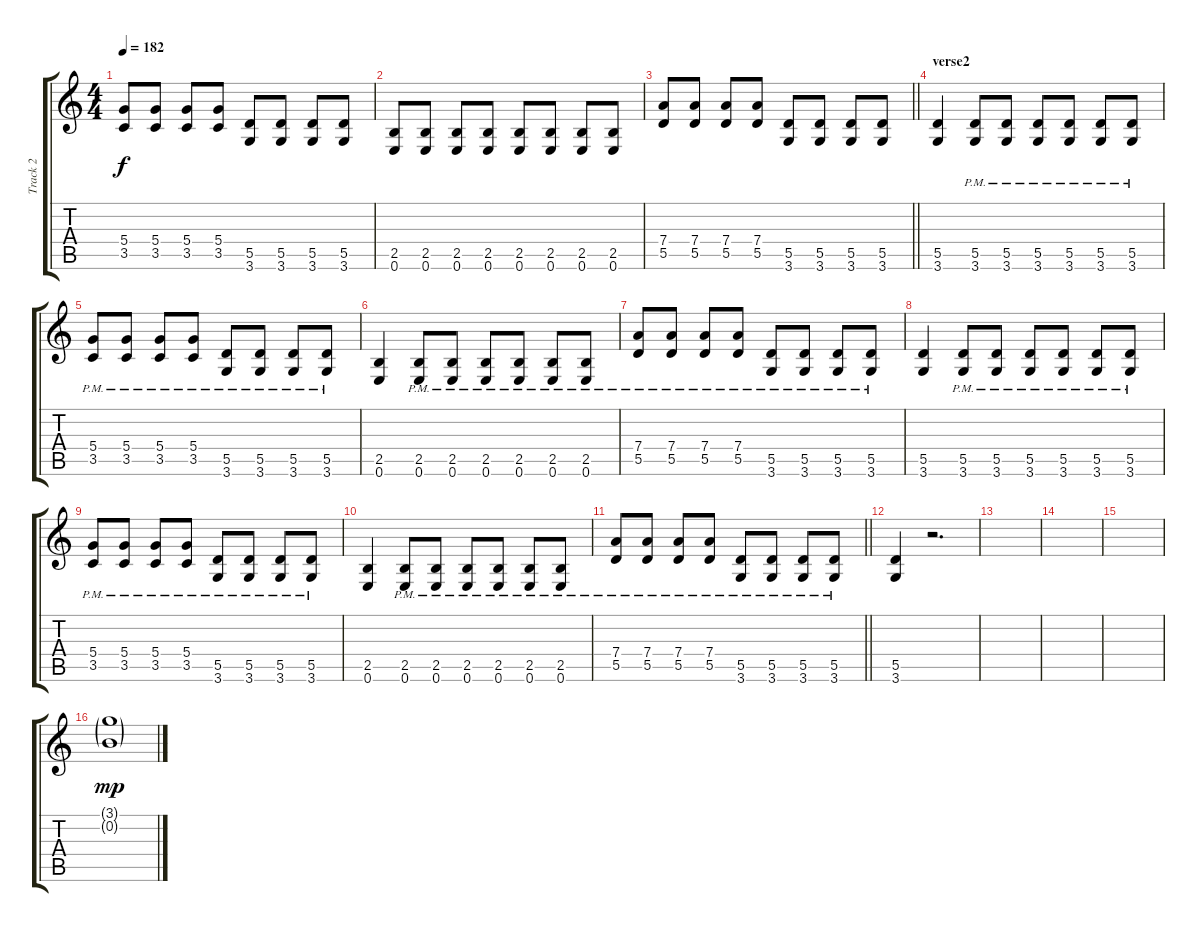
\track ("Track 2" "Track 2") {instrument overdrivenguitar}
\staff {score tabs}
\tuning (E4 B3 G3 D3 A2 E2) {hide}
\ts (4 4)
\tempo 182
\clef g2
\ks c
(5.4 3.5).8{dy f} (5.4 3.5).8 (5.4 3.5).8 (5.4 3.5).8 (5.5 3.6).8 (5.5 3.6).8 (5.5 3.6).8 (5.5 3.6).8 |
(2.5 0.6).8 (2.5 0.6).8 (2.5 0.6).8 (2.5 0.6).8 (2.5 0.6).8 (2.5 0.6).8 (2.5 0.6).8 (2.5 0.6).8 |
\barLineRight lightlight
(7.4 5.5).8 (7.4 5.5).8 (7.4 5.5).8 (7.4 5.5).8 (5.5 3.6).8 (5.5 3.6).8 (5.5 3.6).8 (5.5 3.6).8 |
\section ("" "verse2")
(5.5 3.6).4 (5.5{pm} 3.6{pm}).8 (5.5{pm} 3.6{pm}).8 (5.5{pm} 3.6{pm}).8 (5.5{pm} 3.6{pm}).8 (5.5{pm} 3.6{pm}).8 (5.5{pm} 3.6{pm}).8 |
(5.4{pm} 3.5{pm}).8 (5.4{pm} 3.5{pm}).8 (5.4{pm} 3.5{pm}).8 (5.4{pm} 3.5{pm}).8 (5.5{pm} 3.6{pm}).8 (5.5{pm} 3.6{pm}).8 (5.5{pm} 3.6{pm}).8 (5.5{pm} 3.6{pm}).8 |
(2.5 0.6).4 (2.5{pm} 0.6{pm}).8 (2.5{pm} 0.6{pm}).8 (2.5{pm} 0.6{pm}).8 (2.5{pm} 0.6{pm}).8 (2.5{pm} 0.6{pm}).8 (2.5{pm} 0.6{pm}).8 |
(7.4{pm} 5.5{pm}).8 (7.4{pm} 5.5{pm}).8 (7.4{pm} 5.5{pm}).8 (7.4{pm} 5.5{pm}).8 (5.5{pm} 3.6{pm}).8 (5.5{pm} 3.6{pm}).8 (5.5{pm} 3.6{pm}).8 (5.5{pm} 3.6{pm}).8 |
(5.5 3.6).4 (5.5{pm} 3.6{pm}).8 (5.5{pm} 3.6{pm}).8 (5.5{pm} 3.6{pm}).8 (5.5{pm} 3.6{pm}).8 (5.5{pm} 3.6{pm}).8 (5.5{pm} 3.6{pm}).8 |
(5.4{pm} 3.5{pm}).8 (5.4{pm} 3.5{pm}).8 (5.4{pm} 3.5{pm}).8 (5.4{pm} 3.5{pm}).8 (5.5{pm} 3.6{pm}).8 (5.5{pm} 3.6{pm}).8 (5.5{pm} 3.6{pm}).8 (5.5{pm} 3.6{pm}).8 |
(2.5 0.6).4 (2.5{pm} 0.6{pm}).8 (2.5{pm} 0.6{pm}).8 (2.5{pm} 0.6{pm}).8 (2.5{pm} 0.6{pm}).8 (2.5{pm} 0.6{pm}).8 (2.5{pm} 0.6{pm}).8 |
\barLineRight lightlight
(7.4{pm} 5.5{pm}).8 (7.4{pm} 5.5{pm}).8 (7.4{pm} 5.5{pm}).8 (7.4{pm} 5.5{pm}).8 (5.5{pm} 3.6{pm}).8 (5.5{pm} 3.6{pm}).8 (5.5{pm} 3.6{pm}).8 (5.5{pm} 3.6{pm}).8 |
(5.5 3.6).4 r.2{d} |
|
|
|
(3.1{g} 0.2{g}).1{dy mp}
